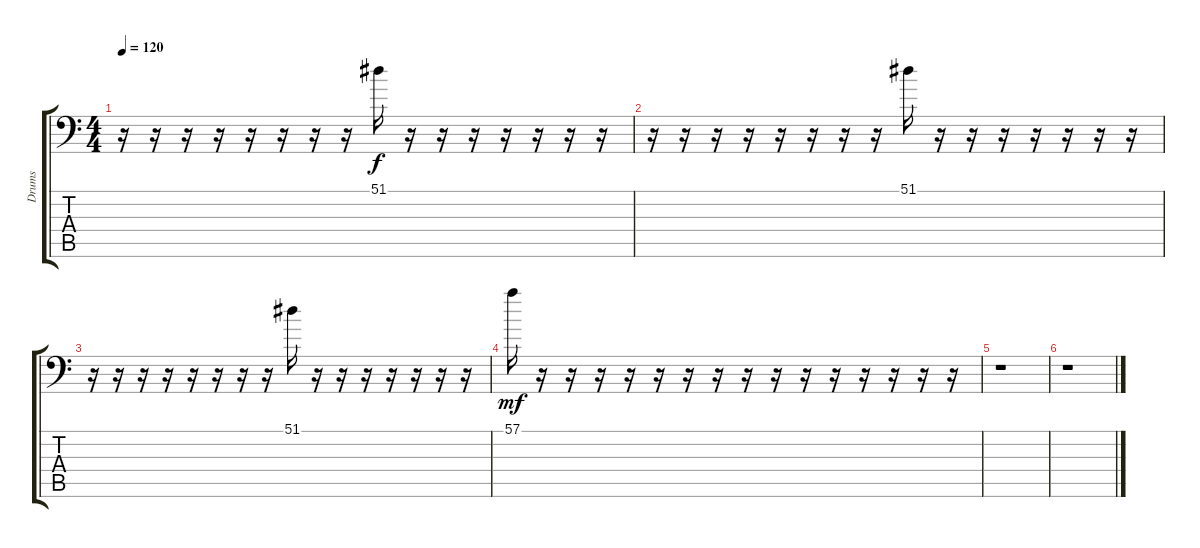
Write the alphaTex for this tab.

\track ("Drums" "Drums") {instrument acousticgrandpiano}
\staff {score tabs}
\tuning (C-1 C-1 C-1 C-1 C-1 C-1) {hide}
\ts (4 4)
\tempo 120
\clef f4
\ks c
r.16{dy f} r.16 r.16 r.16 r.16 r.16 r.16 r.16 51.1.16 r.16 r.16 r.16 r.16 r.16 r.16 r.16 |
r.16 r.16 r.16 r.16 r.16 r.16 r.16 r.16 51.1.16 r.16 r.16 r.16 r.16 r.16 r.16 r.16 |
r.16 r.16 r.16 r.16 r.16 r.16 r.16 r.16 51.1.16 r.16 r.16 r.16 r.16 r.16 r.16 r.16 |
57.1.16{dy mf} r.16 r.16 r.16 r.16 r.16 r.16 r.16 r.16 r.16 r.16 r.16 r.16 r.16 r.16 r.16 |
r.1 |
r.1
